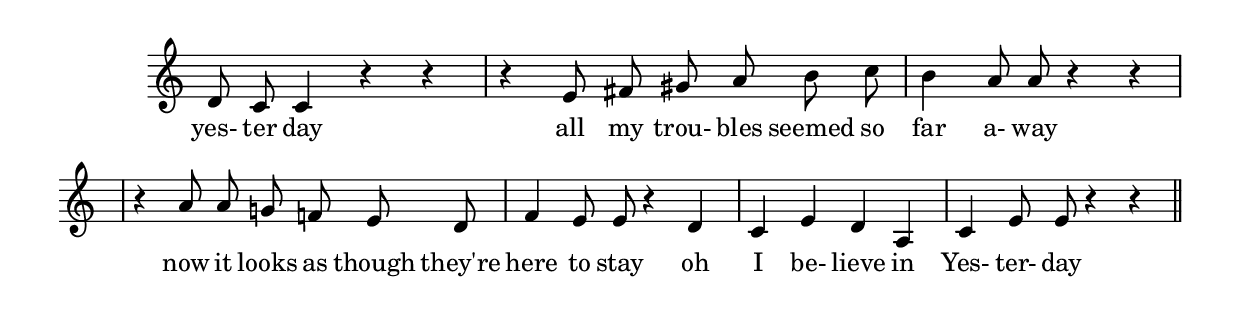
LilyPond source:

#(ly:set-option 'midi-extension "mid")
\version "2.12.3"
\include "english.ly"
\header{


}
%{
                               *
1) |  RS S -- --  | -- GM P#D NS | N DD -- -- |
      yes-ter day      all my trou-bles seemed so far a- way

| -- DD Pm GR | m GG -- R- | S G R D | S GG - - ||
                                   * 
now it looks as though they're here to stay oh I be-lieve in  Yes-ter-day

 


%}
melody = {
\once \override Staff.TimeSignature #'stencil = ##f
\clef treble
\key c \major
\autoBeamOn
\cadenzaOn


 \bar "|"  d'8 c'8 c'4 r4 r4 \bar "|"  r4 e'8 fs'8 gs'8 a'8 b'8 c''8 \bar "|"  b'4 a'8 a'8 r4 r4 \bar "|"  \break
\grace s64 \bar "|"  r4 a'8 a'8 g'8 f'8 e'8 d'8 \bar "|"  f'4 e'8 e'8 r4 d'4 \bar "|"  c'4 e'4 d'4 a4 \bar "|"  c'4 e'8 e'8 r4 r4 \bar "||"   \break

}


text = \lyricmode {
yes- ter day all my trou- bles seemed so far a- way now it looks as though they're here to stay oh I be- lieve in Yes- ter- day 
}

\score{

<<
\new Voice = "one" {
\melody
}
\new Lyrics \lyricsto "one" \text
>>
\layout {
\context {
\Score
\remove "Bar_number_engraver"
}
}
\midi {
\context {
\Score
tempoWholesPerMinute = #(ly:make-moment 200 4)
}
}
}